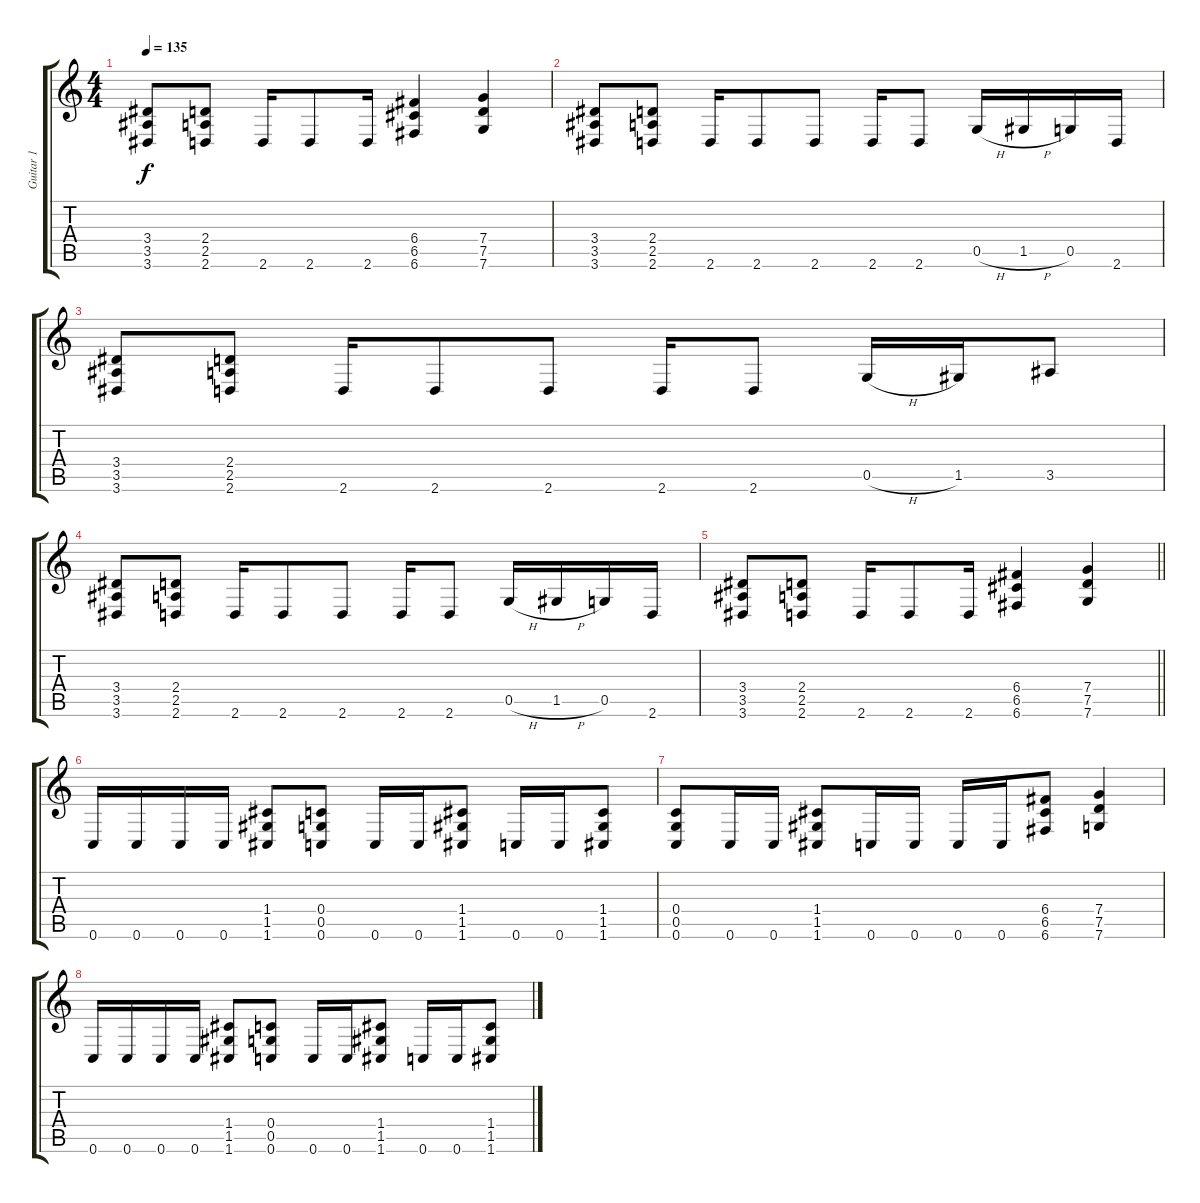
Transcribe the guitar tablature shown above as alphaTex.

\track ("Guitar 1" "Guitar 1") {instrument distortionguitar}
\staff {score tabs}
\tuning (D4 A3 F3 C3 G2 C2) {hide}
\ts (4 4)
\tempo 135
\clef g2
\ks c
(3.4 3.5 3.6).8{dy f} (2.4 2.5 2.6).8 2.6.16 2.6.8 2.6.16 (6.4 6.5 6.6).4 (7.4 7.5 7.6).4 |
(3.4 3.5 3.6).8 (2.4 2.5 2.6).8 2.6.16 2.6.8 2.6.8 2.6.16 2.6.8 0.5{h}.16 1.5{h}.16 0.5.16 2.6.16 |
(3.4 3.5 3.6).8 (2.4 2.5 2.6).8 2.6.16 2.6.8 2.6.8 2.6.16 2.6.8 0.5{h}.16 1.5.16 3.5.8 |
(3.4 3.5 3.6).8 (2.4 2.5 2.6).8 2.6.16 2.6.8 2.6.8 2.6.16 2.6.8 0.5{h}.16 1.5{h}.16 0.5.16 2.6.16 |
\barLineRight lightlight
(3.4 3.5 3.6).8 (2.4 2.5 2.6).8 2.6.16 2.6.8 2.6.16 (6.4 6.5 6.6).4 (7.4 7.5 7.6).4 |
0.6.16 0.6.16 0.6.16 0.6.16 (1.4 1.5 1.6).8 (0.4 0.5 0.6).8 0.6.16 0.6.16 (1.4 1.5 1.6).8 0.6.16 0.6.16 (1.4 1.5 1.6).8 |
(0.4 0.5 0.6).8 0.6.16 0.6.16 (1.4 1.5 1.6).8 0.6.16 0.6.16 0.6.16 0.6.16 (6.4 6.5 6.6).8 (7.4 7.5 7.6).4 |
0.6.16 0.6.16 0.6.16 0.6.16 (1.4 1.5 1.6).8 (0.4 0.5 0.6).8 0.6.16 0.6.16 (1.4 1.5 1.6).8 0.6.16 0.6.16 (1.4 1.5 1.6).8
